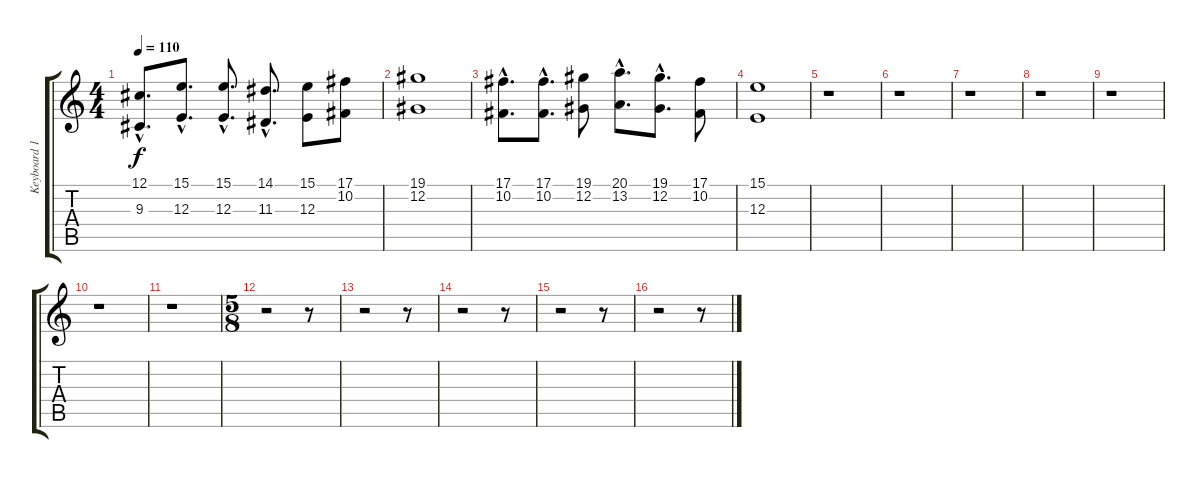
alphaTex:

\track ("Keyboard 1" "Keyboard 1") {instrument synthstrings1}
\staff {score tabs}
\tuning (Db4 Ab3 E3 B2 Gb2 Db2) {hide}
\ts (4 4)
\tempo 110
\clef g2
\ks c
(12.1{hac} 9.3{hac}).8{d dy f volume 10 instrument synthstrings1} (15.1{hac} 12.3{hac}).8{d} (15.1{hac} 12.3{hac}).8{d} (14.1{hac} 11.3{hac}).8{d} (15.1 12.3).8 (17.1 10.2).8 |
(19.1 12.2).1 |
(17.1{hac} 10.2{hac}).8{d} (17.1{hac} 10.2{hac}).8{d} (19.1 12.2).8 (20.1{hac} 13.2{hac}).8{d} (19.1{hac} 12.2{hac}).8{d} (17.1 10.2).8 |
(15.1 12.3).1 |
r.1 |
r.1 |
r.1 |
r.1 |
r.1 |
r.1 |
r.1 |
\ts (5 8)
r.2 r.8 |
r.2 r.8 |
r.2 r.8 |
r.2 r.8 |
r.2 r.8
